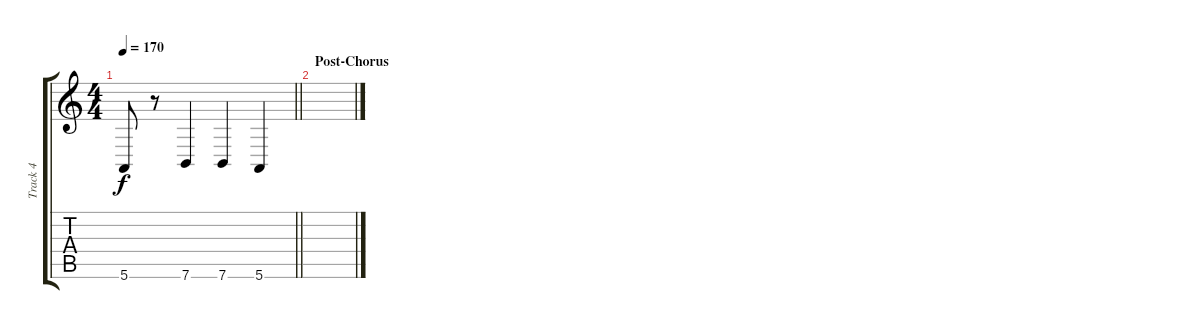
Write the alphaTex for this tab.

\track ("Track 4" "Track 4") {instrument tremolostrings}
\staff {score tabs}
\tuning (E4 B3 G3 D3 A2 E2) {hide}
\ts (4 4)
\tempo 170
\clef g2
\barLineRight lightlight
\ks c
5.6{t}.8{dy f} r.8 7.6.4 7.6.4 5.6.4 |
\section ("" "Post-Chorus")
